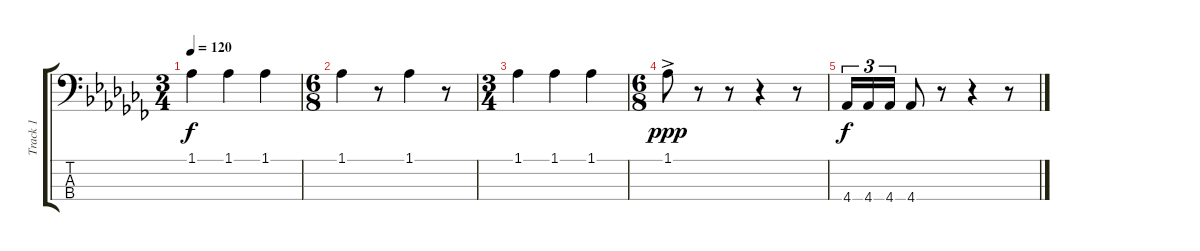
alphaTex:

\track ("Track 1" "Track 1") {instrument electricbassfinger}
\staff {score tabs}
\tuning (G2 D2 A1 E1) {hide}
\ts (3 4)
\tempo 120
\clef f4
\ks cb
1.1.4{dy f} 1.1.4 1.1.4 |
\ts (6 8)
1.1.4 r.8 1.1.4 r.8 |
\ts (3 4)
1.1.4 1.1.4 1.1.4 |
\ts (6 8)
1.1{ac}.8{dy ppp} r.8 r.8 r.4 r.8 |
4.4.16{tu (3 2) dy f} 4.4.16{tu (3 2)} 4.4.16{tu (3 2)} 4.4.8 r.8 r.4 r.8
